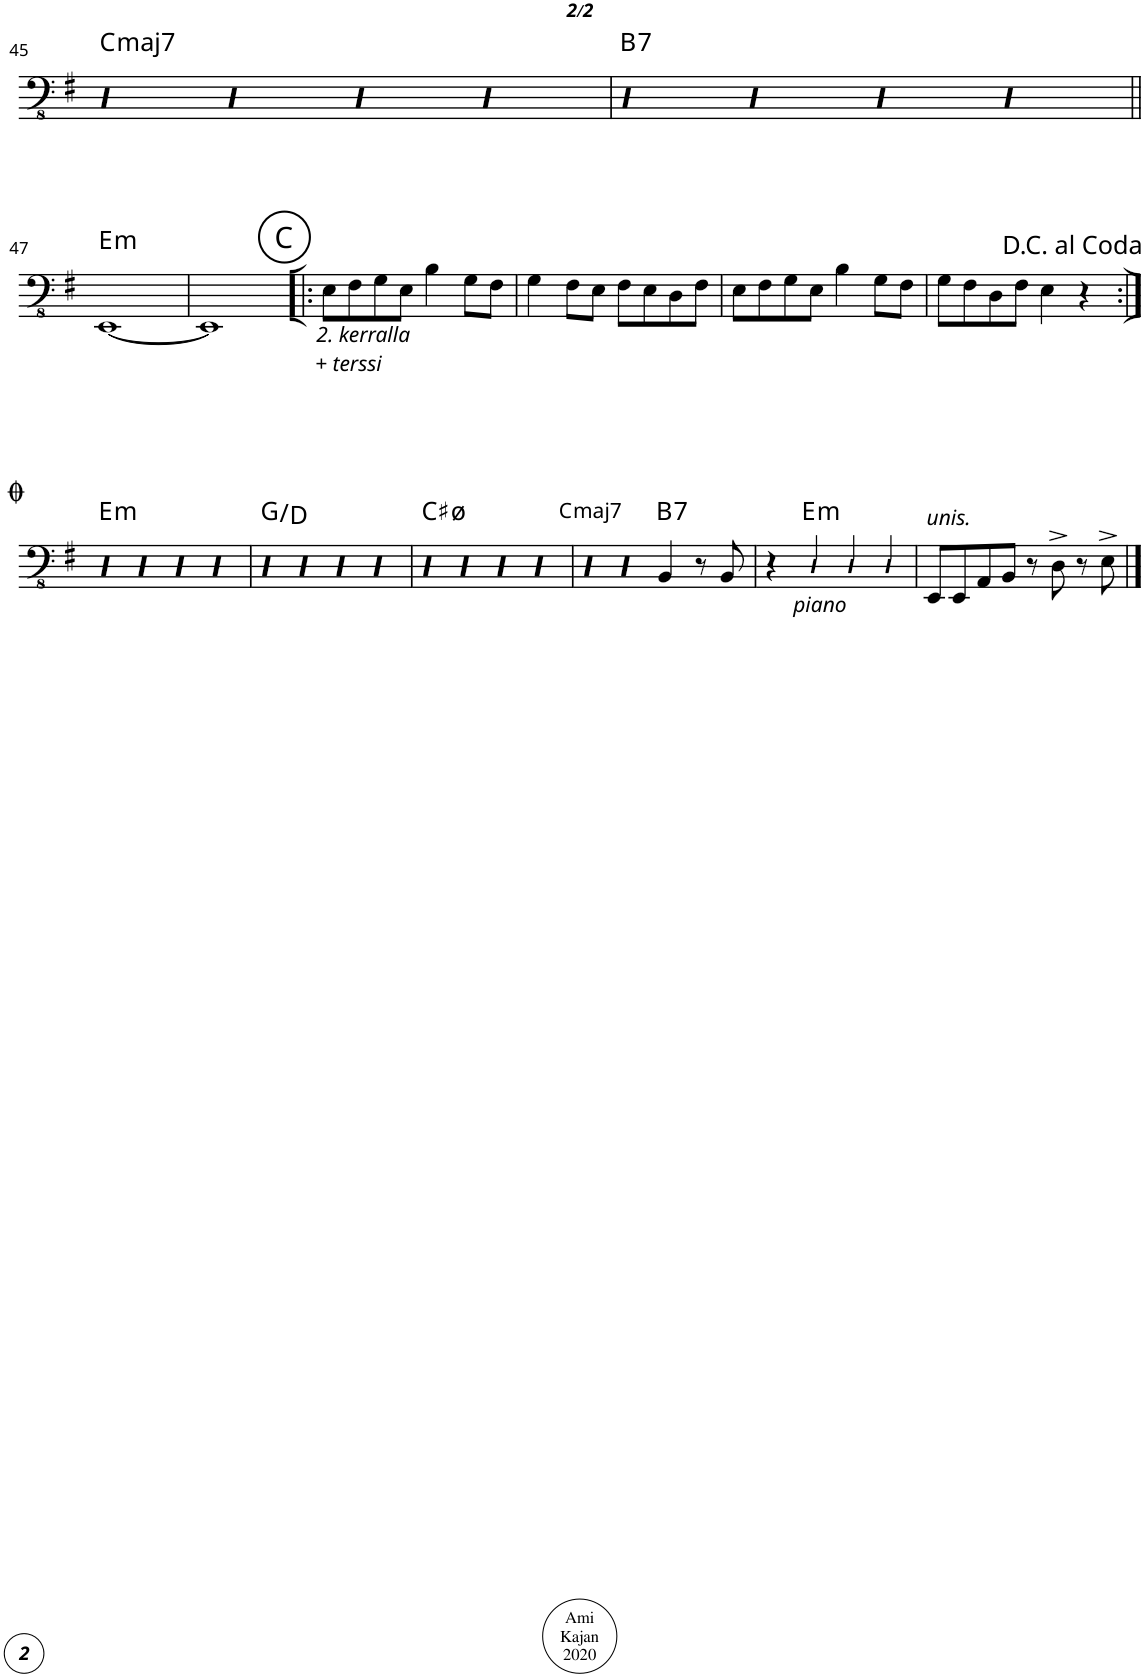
**kern	**harte
*part1	*part1
*staff1	*
*I"Acoustic Bass	*
*I'Bass	*
!!LO:PB:g=z
*clefFv4	*
*k[f#]	*
*M4/4	*
=45	=45
!	!LO:H:kt=maj7
4DD	C:maj7
4DD	.
4DD	.
4DD	.
=46	=46
!	!LO:H:kt=7
4DD	B:7
4DD	.
4DD	.
4DD	.
!!LO:LB:g=z
=47||	=47||
!	!LO:H:kt=m
[1EEE	E:min
=48	=48
1EEE]	.
!!LO:REH:place=s1:a:cj:enc=circle:fs=14:t=C
=49!|:	=49!|:
!LO:TX:b:i:t=2. kerralla	!
!LO:TX:b:t=+ terssi	!
8EE\L	.
8FF#\	.
8GG\	.
8EE\J	.
4BB\	.
8GG\L	.
8FF#\J	.
=50	=50
4GG\	.
8FF#\L	.
8EE\J	.
8FF#\L	.
8EE\	.
8DD\	.
8FF#\J	.
=51	=51
8EE\L	.
8FF#\	.
8GG\	.
8EE\J	.
4BB\	.
8GG\L	.
8FF#\J	.
=52	=52
8GG\L	.
8FF#\	.
8DD\	.
8FF#\J	.
4EE\	.
4r	.
!!LO:LB:g=z
=53:|!	=53:|!
!	!LO:H:kt=m
4DD	E:min
4DD	.
4DD	.
4DD	.
=54	=54
4DD	G:maj/5
4DD	.
4DD	.
4DD	.
=55	=55
4DD	C#:hdim7
4DD	.
4DD	.
4DD	.
=56	=56
!	!LO:H:kt=maj7
4DD	C:maj7
4DD	.
!	!LO:H:kt=7
4BBB/	B:7
8r	.
8BBB/	.
=57	=57
4r	.
!LO:TX:b:i:t=piano	!LO:H:kt=m
4DD!/	E:min
4DD!/	.
4DD!/	.
=58	=58
!LO:TX:a:i:t=unis.	!
8EEE/L	.
8EEE/	.
8AAA/	.
8BBB/J	.
8r	.
8DD^\	.
8r	.
8EE^\	.
==	==
*-	*-
